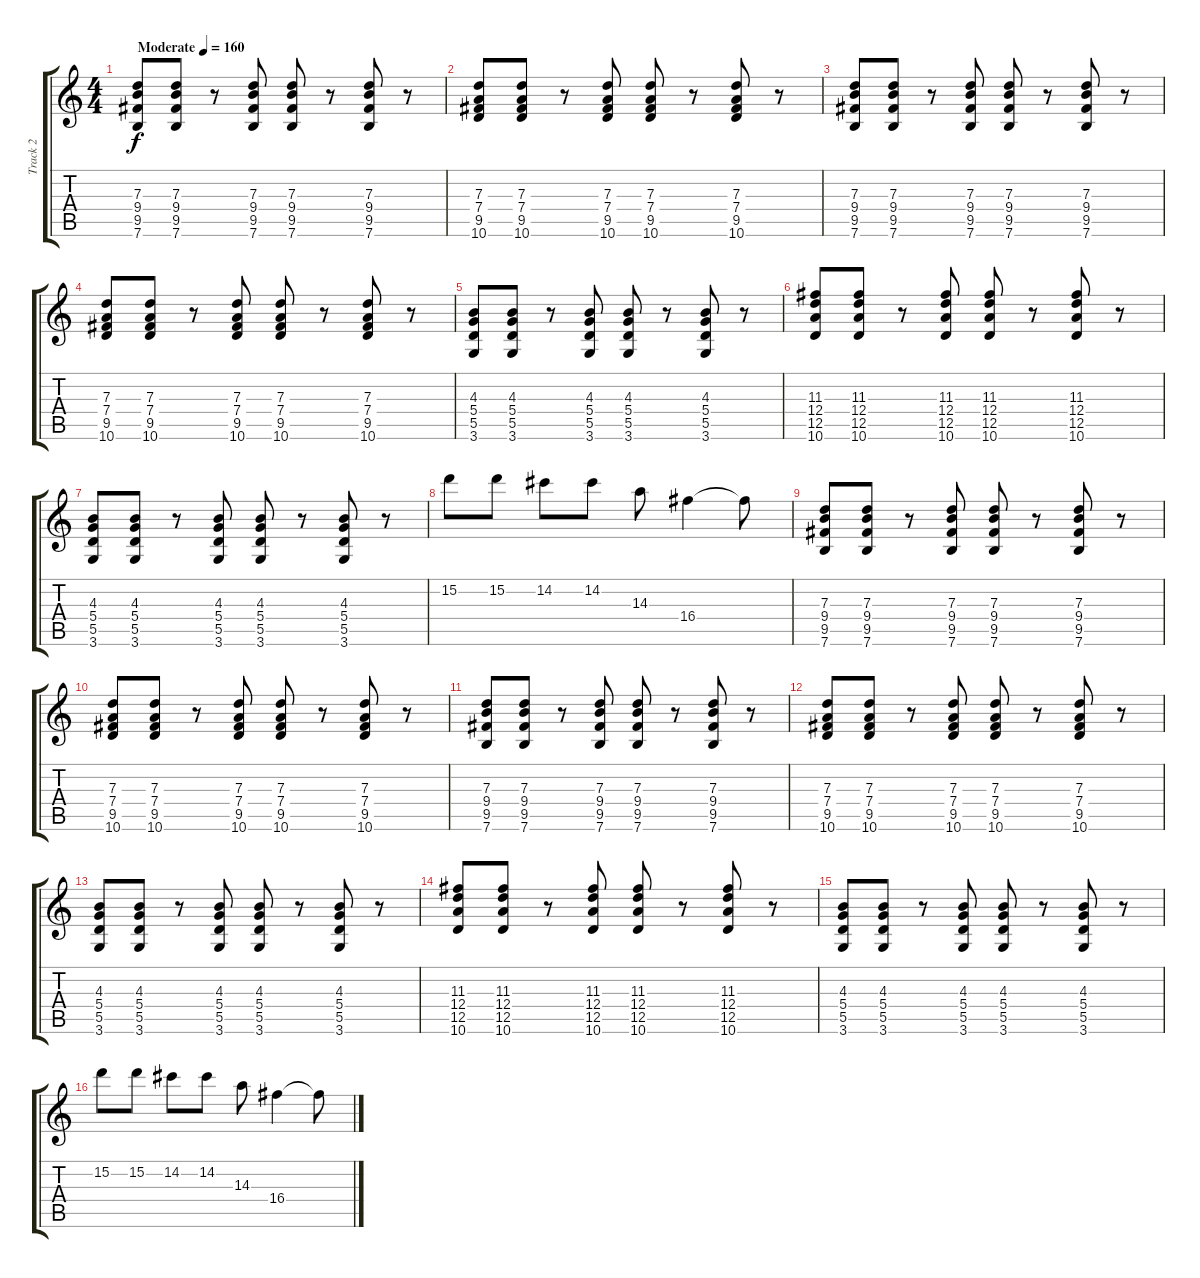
\track ("Track 2" "Track 2") {instrument acousticguitarsteel}
\staff {score tabs}
\tuning (E4 B3 G3 D3 A2 E2) {hide}
\ts (4 4)
\tempo (160 "Moderate")
\clef g2
\ks c
(7.3 9.4 9.5 7.6).8{dy f instrument acousticguitarsteel} (7.3 9.4 9.5 7.6).8 r.8 (7.3 9.4 9.5 7.6).8 (7.3 9.4 9.5 7.6).8 r.8 (7.3 9.4 9.5 7.6).8 r.8 |
(7.3 7.4 9.5 10.6).8 (7.3 7.4 9.5 10.6).8 r.8 (7.3 7.4 9.5 10.6).8 (7.3 7.4 9.5 10.6).8 r.8 (7.3 7.4 9.5 10.6).8 r.8 |
(7.3 9.4 9.5 7.6).8 (7.3 9.4 9.5 7.6).8 r.8 (7.3 9.4 9.5 7.6).8 (7.3 9.4 9.5 7.6).8 r.8 (7.3 9.4 9.5 7.6).8 r.8 |
(7.3 7.4 9.5 10.6).8 (7.3 7.4 9.5 10.6).8 r.8 (7.3 7.4 9.5 10.6).8 (7.3 7.4 9.5 10.6).8 r.8 (7.3 7.4 9.5 10.6).8 r.8 |
(4.3 5.4 5.5 3.6).8 (4.3 5.4 5.5 3.6).8 r.8 (4.3 5.4 5.5 3.6).8 (4.3 5.4 5.5 3.6).8 r.8 (4.3 5.4 5.5 3.6).8 r.8 |
(11.3 12.4 12.5 10.6).8 (11.3 12.4 12.5 10.6).8 r.8 (11.3 12.4 12.5 10.6).8 (11.3 12.4 12.5 10.6).8 r.8 (11.3 12.4 12.5 10.6).8 r.8 |
(4.3 5.4 5.5 3.6).8 (4.3 5.4 5.5 3.6).8 r.8 (4.3 5.4 5.5 3.6).8 (4.3 5.4 5.5 3.6).8 r.8 (4.3 5.4 5.5 3.6).8 r.8 |
15.2.8 15.2.8 14.2.8 14.2.8 14.3.8 16.4.4 16.4{t}.8 |
(7.3 9.4 9.5 7.6).8 (7.3 9.4 9.5 7.6).8 r.8 (7.3 9.4 9.5 7.6).8 (7.3 9.4 9.5 7.6).8 r.8 (7.3 9.4 9.5 7.6).8 r.8 |
(7.3 7.4 9.5 10.6).8 (7.3 7.4 9.5 10.6).8 r.8 (7.3 7.4 9.5 10.6).8 (7.3 7.4 9.5 10.6).8 r.8 (7.3 7.4 9.5 10.6).8 r.8 |
(7.3 9.4 9.5 7.6).8 (7.3 9.4 9.5 7.6).8 r.8 (7.3 9.4 9.5 7.6).8 (7.3 9.4 9.5 7.6).8 r.8 (7.3 9.4 9.5 7.6).8 r.8 |
(7.3 7.4 9.5 10.6).8 (7.3 7.4 9.5 10.6).8 r.8 (7.3 7.4 9.5 10.6).8 (7.3 7.4 9.5 10.6).8 r.8 (7.3 7.4 9.5 10.6).8 r.8 |
(4.3 5.4 5.5 3.6).8 (4.3 5.4 5.5 3.6).8 r.8 (4.3 5.4 5.5 3.6).8 (4.3 5.4 5.5 3.6).8 r.8 (4.3 5.4 5.5 3.6).8 r.8 |
(11.3 12.4 12.5 10.6).8 (11.3 12.4 12.5 10.6).8 r.8 (11.3 12.4 12.5 10.6).8 (11.3 12.4 12.5 10.6).8 r.8 (11.3 12.4 12.5 10.6).8 r.8 |
(4.3 5.4 5.5 3.6).8 (4.3 5.4 5.5 3.6).8 r.8 (4.3 5.4 5.5 3.6).8 (4.3 5.4 5.5 3.6).8 r.8 (4.3 5.4 5.5 3.6).8 r.8 |
15.2.8 15.2.8 14.2.8 14.2.8 14.3.8 16.4.4 16.4{t}.8
